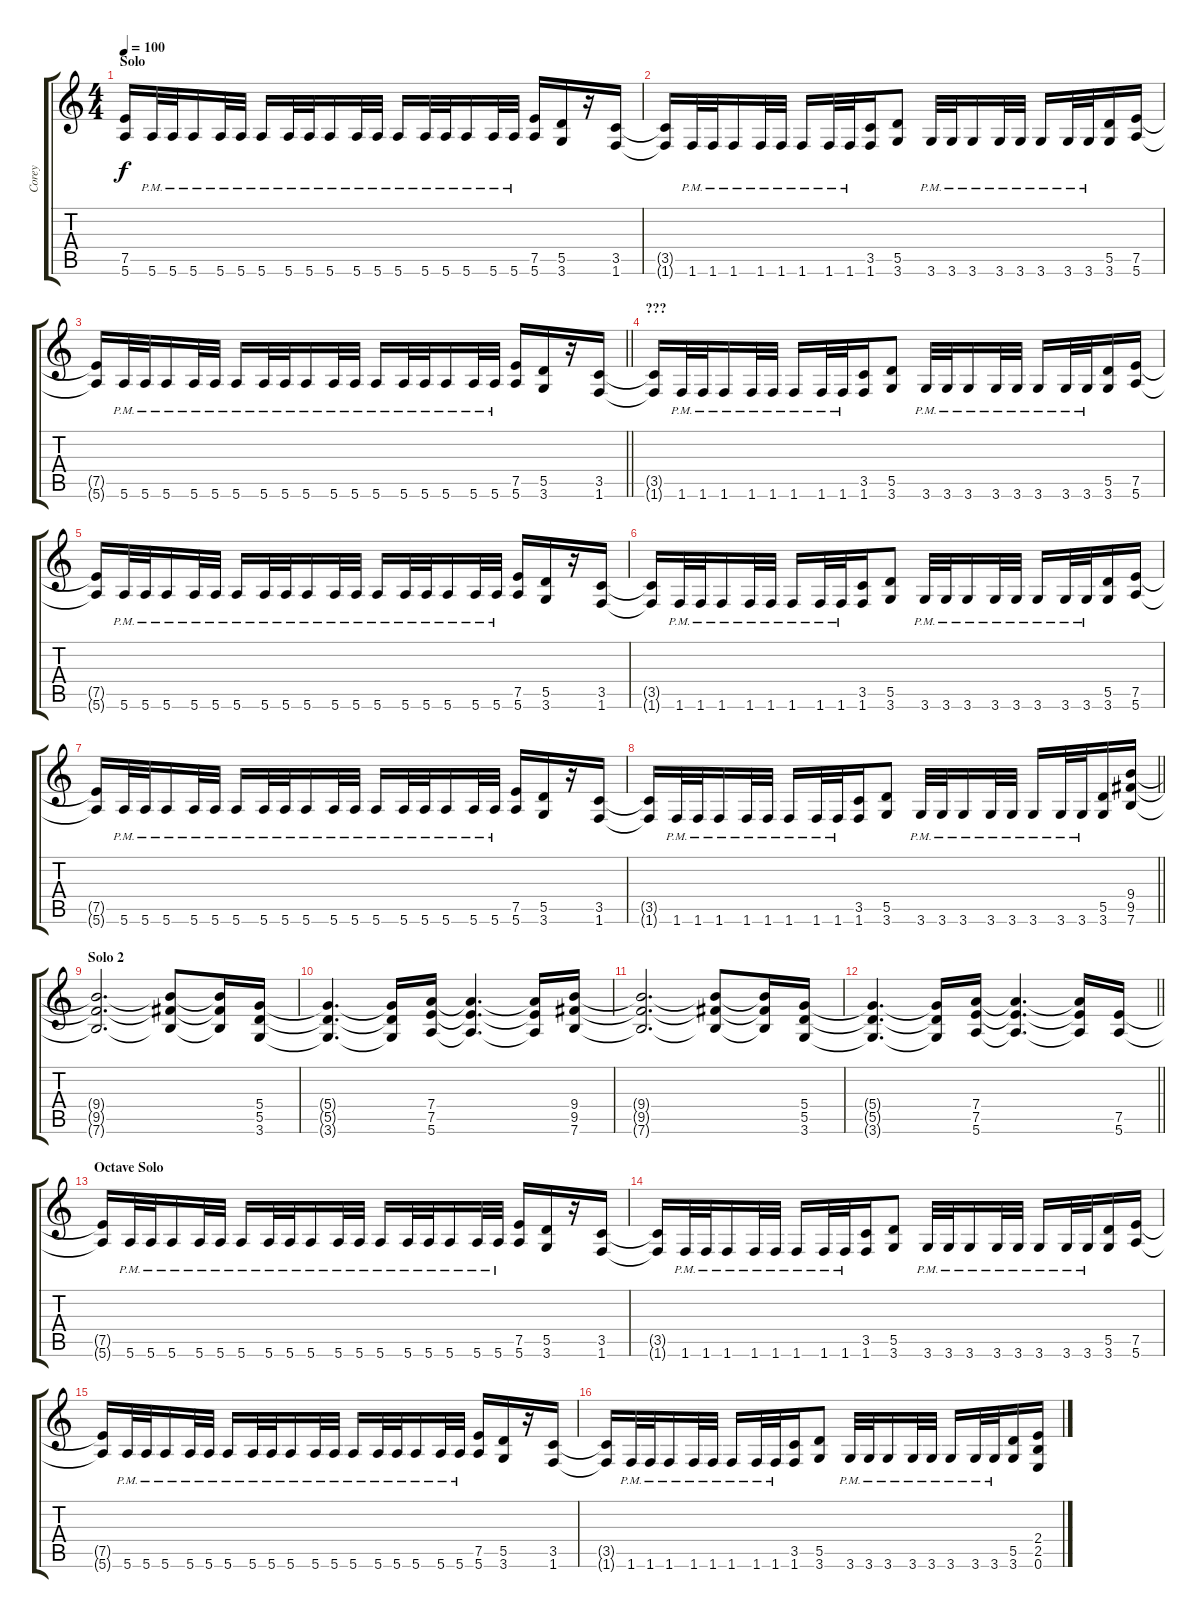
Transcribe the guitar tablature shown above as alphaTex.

\track ("Corey" "Corey") {instrument distortionguitar}
\staff {score tabs}
\tuning (E4 B3 G3 D3 A2 E2) {hide}
\ts (4 4)
\section ("" "Solo")
\tempo 100
\clef g2
\ks c
(7.5{t} 5.6{t}).16{dy f} 5.6{pm}.32 5.6{pm}.32 5.6{pm}.16 5.6{pm}.32 5.6{pm}.32 5.6{pm}.16 5.6{pm}.32 5.6{pm}.32 5.6{pm}.16 5.6{pm}.32 5.6{pm}.32 5.6{pm}.16 5.6{pm}.32 5.6{pm}.32 5.6{pm}.16 5.6{pm}.32 5.6{pm}.32 (7.5 5.6).16 (5.5 3.6).16 r.16 (3.5 1.6).16 |
(3.5{t} 1.6{t}).16 1.6{pm}.32 1.6{pm}.32 1.6{pm}.16 1.6{pm}.32 1.6{pm}.32 1.6{pm}.16 1.6{pm}.32 1.6{pm}.32 (3.5 1.6).16 (5.5 3.6).8 3.6{pm}.32 3.6{pm}.32 3.6{pm}.16 3.6{pm}.32 3.6{pm}.32 3.6{pm}.16 3.6{pm}.32 3.6{pm}.32 (5.5 3.6).16 (7.5 5.6).16 |
\barLineRight lightlight
(7.5{t} 5.6{t}).16 5.6{pm}.32 5.6{pm}.32 5.6{pm}.16 5.6{pm}.32 5.6{pm}.32 5.6{pm}.16 5.6{pm}.32 5.6{pm}.32 5.6{pm}.16 5.6{pm}.32 5.6{pm}.32 5.6{pm}.16 5.6{pm}.32 5.6{pm}.32 5.6{pm}.16 5.6{pm}.32 5.6{pm}.32 (7.5 5.6).16 (5.5 3.6).16 r.16 (3.5 1.6).16 |
\section ("" "???")
(3.5{t} 1.6{t}).16 1.6{pm}.32 1.6{pm}.32 1.6{pm}.16 1.6{pm}.32 1.6{pm}.32 1.6{pm}.16 1.6{pm}.32 1.6{pm}.32 (3.5 1.6).16 (5.5 3.6).8 3.6{pm}.32 3.6{pm}.32 3.6{pm}.16 3.6{pm}.32 3.6{pm}.32 3.6{pm}.16 3.6{pm}.32 3.6{pm}.32 (5.5 3.6).16 (7.5 5.6).16 |
(7.5{t} 5.6{t}).16 5.6{pm}.32 5.6{pm}.32 5.6{pm}.16 5.6{pm}.32 5.6{pm}.32 5.6{pm}.16 5.6{pm}.32 5.6{pm}.32 5.6{pm}.16 5.6{pm}.32 5.6{pm}.32 5.6{pm}.16 5.6{pm}.32 5.6{pm}.32 5.6{pm}.16 5.6{pm}.32 5.6{pm}.32 (7.5 5.6).16 (5.5 3.6).16 r.16 (3.5 1.6).16 |
(3.5{t} 1.6{t}).16 1.6{pm}.32 1.6{pm}.32 1.6{pm}.16 1.6{pm}.32 1.6{pm}.32 1.6{pm}.16 1.6{pm}.32 1.6{pm}.32 (3.5 1.6).16 (5.5 3.6).8 3.6{pm}.32 3.6{pm}.32 3.6{pm}.16 3.6{pm}.32 3.6{pm}.32 3.6{pm}.16 3.6{pm}.32 3.6{pm}.32 (5.5 3.6).16 (7.5 5.6).16 |
(7.5{t} 5.6{t}).16 5.6{pm}.32 5.6{pm}.32 5.6{pm}.16 5.6{pm}.32 5.6{pm}.32 5.6{pm}.16 5.6{pm}.32 5.6{pm}.32 5.6{pm}.16 5.6{pm}.32 5.6{pm}.32 5.6{pm}.16 5.6{pm}.32 5.6{pm}.32 5.6{pm}.16 5.6{pm}.32 5.6{pm}.32 (7.5 5.6).16 (5.5 3.6).16 r.16 (3.5 1.6).16 |
\barLineRight lightlight
(3.5{t} 1.6{t}).16 1.6{pm}.32 1.6{pm}.32 1.6{pm}.16 1.6{pm}.32 1.6{pm}.32 1.6{pm}.16 1.6{pm}.32 1.6{pm}.32 (3.5 1.6).16 (5.5 3.6).8 3.6{pm}.32 3.6{pm}.32 3.6{pm}.16 3.6{pm}.32 3.6{pm}.32 3.6{pm}.16 3.6{pm}.32 3.6{pm}.32 (5.5 3.6).16 (9.4 9.5 7.6).16 |
\section ("" "Solo 2")
(9.4{t} 9.5{t} 7.6{t}).2{d} (9.4{t} 9.5{t} 7.6{t}).8 (9.4{t} 9.5{t} 7.6{t}).16 (5.4 5.5 3.6).16 |
(5.4{t} 5.5{t} 3.6{t}).4{d} (5.4{t} 5.5{t} 3.6{t}).16 (7.4 7.5 5.6).16 (7.4{t} 7.5{t} 5.6{t}).4{d} (7.4{t} 7.5{t} 5.6{t}).16 (9.4 9.5 7.6).16 |
(9.4{t} 9.5{t} 7.6{t}).2{d} (9.4{t} 9.5{t} 7.6{t}).8 (9.4{t} 9.5{t} 7.6{t}).16 (5.4 5.5 3.6).16 |
\barLineRight lightlight
(5.4{t} 5.5{t} 3.6{t}).4{d} (5.4{t} 5.5{t} 3.6{t}).16 (7.4 7.5 5.6).16 (7.4{t} 7.5{t} 5.6{t}).4{d} (7.4{t} 7.5{t} 5.6{t}).16 (7.5 5.6).16 |
\section ("" "Octave Solo")
(7.5{t} 5.6{t}).16 5.6{pm}.32 5.6{pm}.32 5.6{pm}.16 5.6{pm}.32 5.6{pm}.32 5.6{pm}.16 5.6{pm}.32 5.6{pm}.32 5.6{pm}.16 5.6{pm}.32 5.6{pm}.32 5.6{pm}.16 5.6{pm}.32 5.6{pm}.32 5.6{pm}.16 5.6{pm}.32 5.6{pm}.32 (7.5 5.6).16 (5.5 3.6).16 r.16 (3.5 1.6).16 |
(3.5{t} 1.6{t}).16 1.6{pm}.32 1.6{pm}.32 1.6{pm}.16 1.6{pm}.32 1.6{pm}.32 1.6{pm}.16 1.6{pm}.32 1.6{pm}.32 (3.5 1.6).16 (5.5 3.6).8 3.6{pm}.32 3.6{pm}.32 3.6{pm}.16 3.6{pm}.32 3.6{pm}.32 3.6{pm}.16 3.6{pm}.32 3.6{pm}.32 (5.5 3.6).16 (7.5 5.6).16 |
(7.5{t} 5.6{t}).16 5.6{pm}.32 5.6{pm}.32 5.6{pm}.16 5.6{pm}.32 5.6{pm}.32 5.6{pm}.16 5.6{pm}.32 5.6{pm}.32 5.6{pm}.16 5.6{pm}.32 5.6{pm}.32 5.6{pm}.16 5.6{pm}.32 5.6{pm}.32 5.6{pm}.16 5.6{pm}.32 5.6{pm}.32 (7.5 5.6).16 (5.5 3.6).16 r.16 (3.5 1.6).16 |
(3.5{t} 1.6{t}).16 1.6{pm}.32 1.6{pm}.32 1.6{pm}.16 1.6{pm}.32 1.6{pm}.32 1.6{pm}.16 1.6{pm}.32 1.6{pm}.32 (3.5 1.6).16 (5.5 3.6).8 3.6{pm}.32 3.6{pm}.32 3.6{pm}.16 3.6{pm}.32 3.6{pm}.32 3.6{pm}.16 3.6{pm}.32 3.6{pm}.32 (5.5 3.6).16 (2.4 2.5 0.6).16
